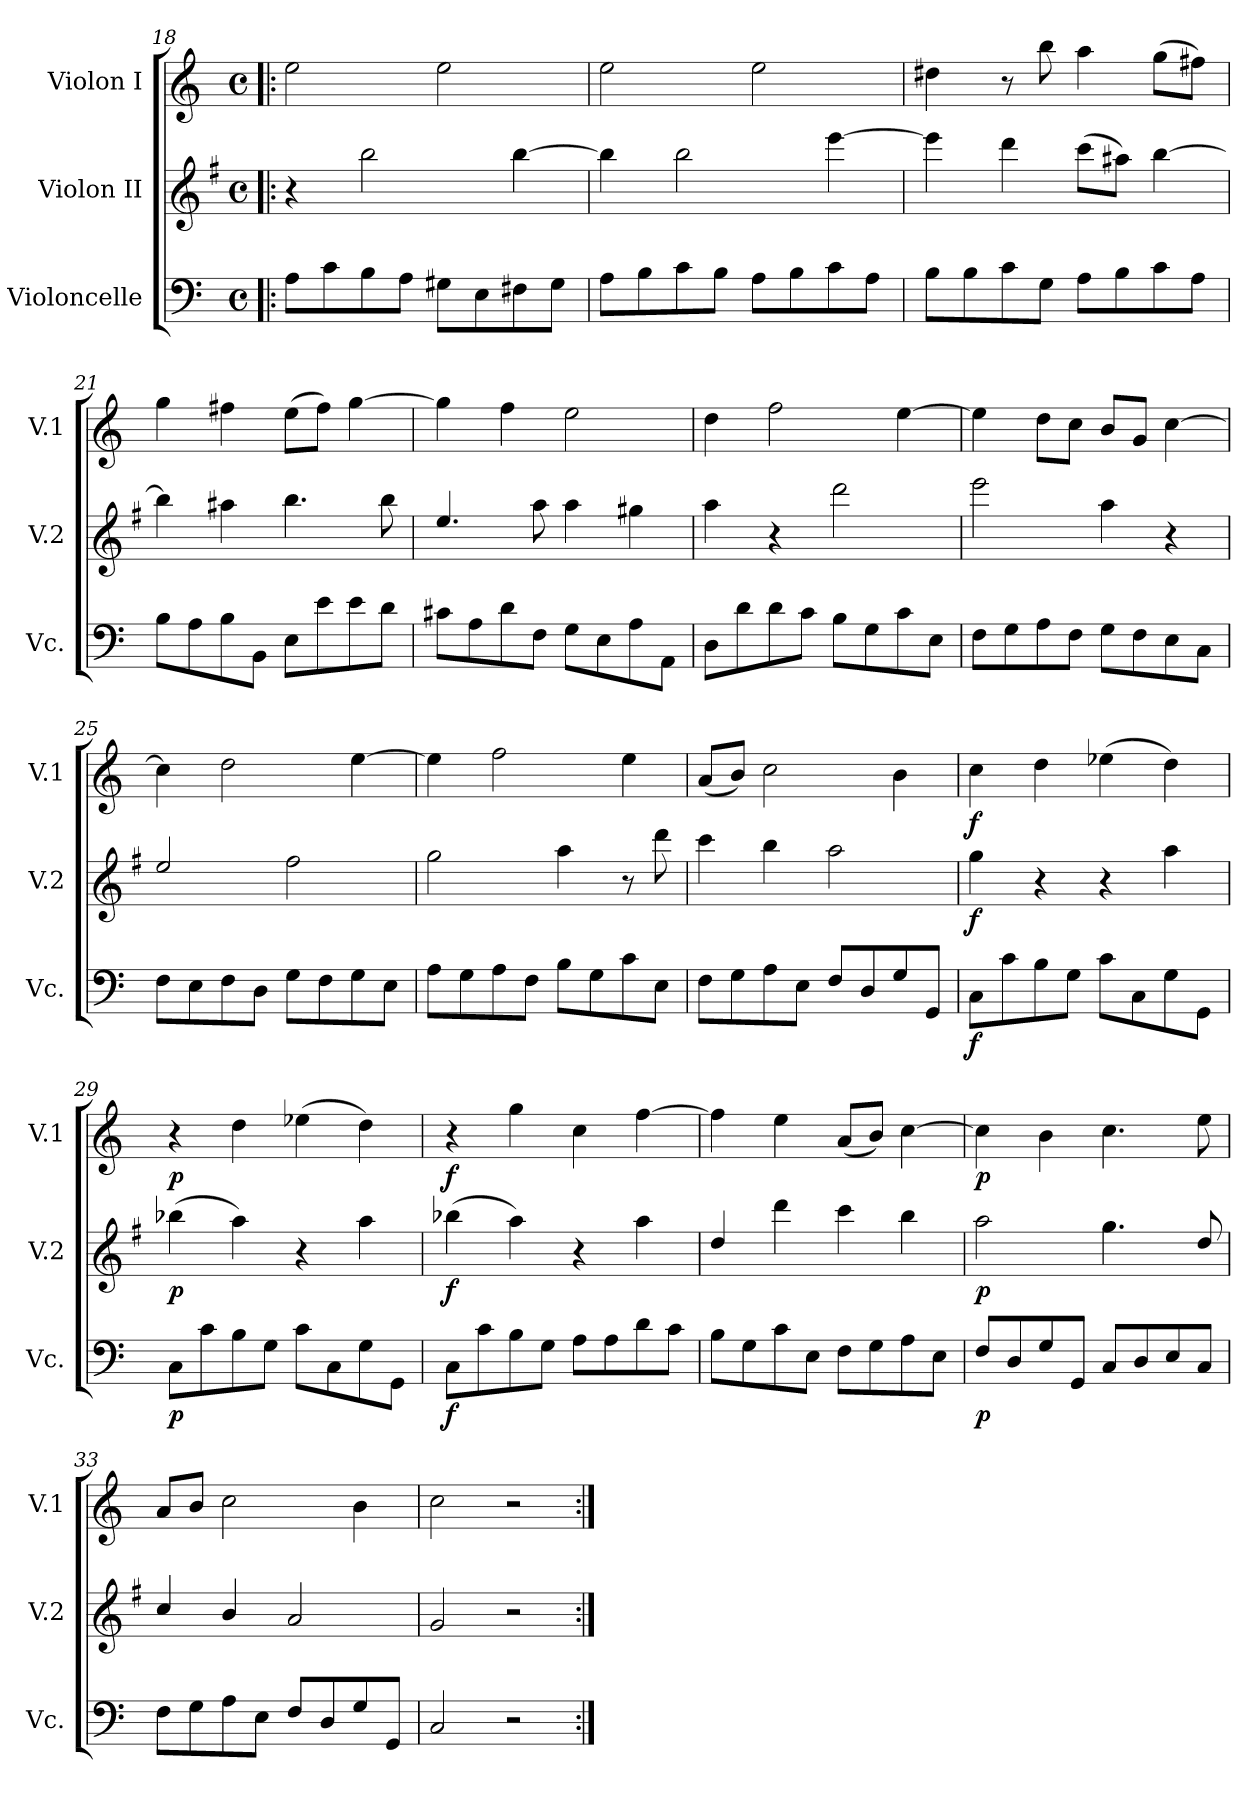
**kern	**dynam	**kern	**dynam	**kern	**dynam
*part3	*part3	*part2	*part2	*part1	*part1
*staff3	*staff3	*staff2	*staff2	*staff1	*staff1
*I"Violoncelle	*	*I"Violon II	*	*I"Violon I	*
*I'Vc.	*	*I'V.2	*	*I'V.1	*
*clefF4	*	*clefG2	*	*clefG2	*
*	*	*ITrd4c7	*	*	*
*k[]	*	*k[]	*	*k[]	*
*C:	*	*C:	*	*C:	*
*M4/4	*	*M4/4	*	*M4/4	*
*met(c)	*	*met(c)	*	*met(c)	*
=18!|:	=18!|:	=18!|:	=18!|:	=18!|:	=18!|:
8A\L	.	4r	.	2ee\	.
8c\	.	.	.	.	.
8B\	.	2ee\	.	.	.
8A\J	.	.	.	.	.
8G#X\L	.	.	.	2ee\	.
8E\	.	.	.	.	.
8F#X\	.	[4ee\	.	.	.
8G#\J	.	.	.	.	.
=19	=19	=19	=19	=19	=19
8A\L	.	4ee\]	.	2ee\	.
8B\	.	.	.	.	.
8c\	.	2ee\	.	.	.
8B\J	.	.	.	.	.
8A\L	.	.	.	2ee\	.
8B\	.	.	.	.	.
8c\	.	[4aa\	.	.	.
8A\J	.	.	.	.	.
=20	=20	=20	=20	=20	=20
8B\L	.	4aa\]	.	4dd#X\	.
8B\	.	.	.	.	.
8c\	.	4gg\	.	8r	.
8G\J	.	.	.	8bb\	.
8A\L	.	(8ff\L	.	4aa\	.
8B\	.	8dd#X\J)	.	.	.
8c\	.	[4ee\	.	(8gg\L	.
8A\J	.	.	.	8ff#X\J)	.
!!LO:LB:g=z
=21	=21	=21	=21	=21	=21
8B\L	.	4ee\]	.	4gg\	.
8A\	.	.	.	.	.
8B\	.	4dd#X\	.	4ff#X\	.
8BB\J	.	.	.	.	.
8E\L	.	4.ee\	.	(8ee\L	.
8e\	.	.	.	8ff#\J)	.
8e\	.	.	.	[4gg\	.
8d\J	.	8ee\	.	.	.
=22	=22	=22	=22	=22	=22
8c#X\L	.	4.a/	.	4gg\]	.
8A\	.	.	.	.	.
8d\	.	.	.	4ff\	.
8F\J	.	8dd\	.	.	.
8G\L	.	4dd\	.	2ee\	.
8E\	.	.	.	.	.
8A\	.	4cc#X\	.	.	.
8AA\J	.	.	.	.	.
=23	=23	=23	=23	=23	=23
8D\L	.	4dd\	.	4dd\	.
8d\	.	.	.	.	.
8d\	.	4r	.	2ff\	.
8c\J	.	.	.	.	.
8B\L	.	2gg\	.	.	.
8G\	.	.	.	.	.
8c\	.	.	.	[4ee\	.
8E\J	.	.	.	.	.
!!LO:LB:g=z
=24	=24	=24	=24	=24	=24
8F\L	.	2aa\	.	4ee\]	.
8G\	.	.	.	.	.
8A\	.	.	.	8dd\L	.
8F\J	.	.	.	8cc\J	.
8G\L	.	4dd\	.	8b/L	.
8F\	.	.	.	8g/J	.
8E\	.	4r	.	[4cc\	.
8C\J	.	.	.	.	.
=25	=25	=25	=25	=25	=25
8F\L	.	2a/	.	4cc\]	.
8E\	.	.	.	.	.
8F\	.	.	.	2dd\	.
8D\J	.	.	.	.	.
8G\L	.	2b\	.	.	.
8F\	.	.	.	.	.
8G\	.	.	.	[4ee\	.
8E\J	.	.	.	.	.
=26	=26	=26	=26	=26	=26
8A\L	.	2cc\	.	4ee\]	.
8G\	.	.	.	.	.
8A\	.	.	.	2ff\	.
8F\J	.	.	.	.	.
8B\L	.	4dd\	.	.	.
8G\	.	.	.	.	.
8c\	.	8r	.	4ee\	.
8E\J	.	8gg\	.	.	.
=27	=27	=27	=27	=27	=27
8F\L	.	4ff\	.	(8a/L	.
8G\	.	.	.	8b/J)	.
8A\	.	4ee\	.	2cc\	.
8E\J	.	.	.	.	.
8F/L	.	2dd\	.	.	.
8D/	.	.	.	.	.
8G/	.	.	.	4b\	.
8GG/J	.	.	.	.	.
=28	=28	=28	=28	=28	=28
!	!LO:DY:b	!	!LO:DY:b	!	!LO:DY:b
8C\L	f	4cc\	f	4cc\	f
8c\	.	.	.	.	.
8B\	.	4r	.	4dd\	.
8G\J	.	.	.	.	.
8c\L	.	4r	.	(4ee-X\	.
8C\	.	.	.	.	.
8G\	.	4dd\	.	4dd\)	.
8GG\J	.	.	.	.	.
=29	=29	=29	=29	=29	=29
!	!LO:DY:b	!	!LO:DY:b	!	!LO:DY:b
8C\L	p	(4ee-X\	p	4r	p
8c\	.	.	.	.	.
8B\	.	4dd\)	.	4dd\	.
8G\J	.	.	.	.	.
8c\L	.	4r	.	(4ee-X\	.
8C\	.	.	.	.	.
8G\	.	4dd\	.	4dd\)	.
8GG\J	.	.	.	.	.
=30	=30	=30	=30	=30	=30
!	!LO:DY:b	!	!LO:DY:b	!	!LO:DY:b
8C\L	f	(4ee-X\	f	4r	f
8c\	.	.	.	.	.
8B\	.	4dd\)	.	4gg\	.
8G\J	.	.	.	.	.
8A\L	.	4r	.	4cc\	.
8A\	.	.	.	.	.
8d\	.	4dd\	.	[4ff\	.
8c\J	.	.	.	.	.
=31	=31	=31	=31	=31	=31
8B\L	.	4g/	.	4ff\]	.
8G\	.	.	.	.	.
8c\	.	4gg\	.	4ee\	.
8E\J	.	.	.	.	.
8F\L	.	4ff\	.	(8a/L	.
8G\	.	.	.	8b/J)	.
8A\	.	4ee\	.	[4cc\	.
8E\J	.	.	.	.	.
=32	=32	=32	=32	=32	=32
!	!LO:DY:b	!	!LO:DY:b	!	!LO:DY:b
8F/L	p	2dd\	p	4cc\]	p
8D/	.	.	.	.	.
8G/	.	.	.	4b\	.
8GG/J	.	.	.	.	.
8C/L	.	4.cc\	.	4.cc\	.
8D/	.	.	.	.	.
8E/	.	.	.	.	.
8C/J	.	8g/	.	8ee\	.
!!LO:PB:g=z
=33	=33	=33	=33	=33	=33
8F\L	.	4f/	.	8a/L	.
8G\	.	.	.	8b/J	.
8A\	.	4e/	.	2cc\	.
8E\J	.	.	.	.	.
8F/L	.	2d/	.	.	.
8D/	.	.	.	.	.
8G/	.	.	.	4b\	.
8GG/J	.	.	.	.	.
=34	=34	=34	=34	=34	=34
2C/	.	2c/	.	2cc\	.
2r	.	2r	.	2r	.
=:|!	=:|!	=:|!	=:|!	=:|!	=:|!
*-	*-	*-	*-	*-	*-
